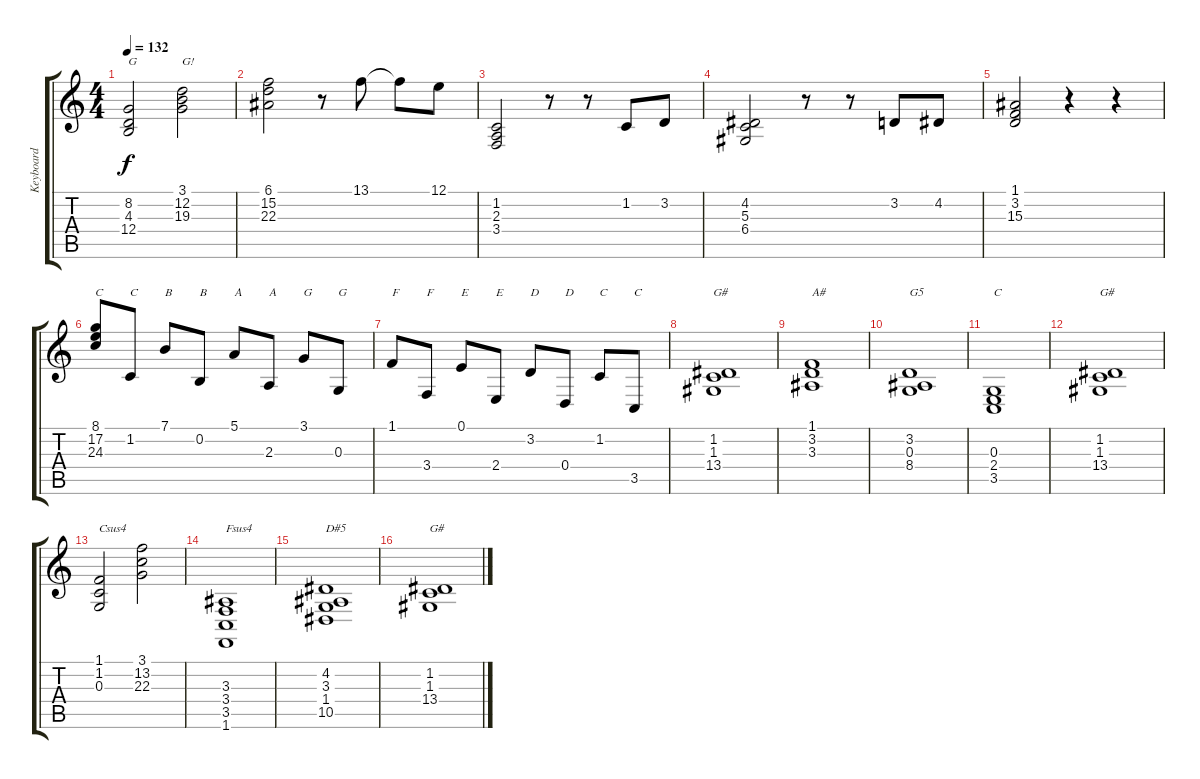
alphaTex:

\track ("Keyboard" "Keyboard") {instrument stringensemble1}
\staff {score tabs}
\tuning (E4 B3 G3 D3 A2 E2) {hide}
\ts (4 4)
\tempo 132
\clef g2
\ks c
(8.2 4.3 12.4).2{txt "G" dy f} (3.1 12.2 19.3).2{txt "G!"} |
(6.1 15.2 22.3).2 r.8 13.1.8 13.1{t}.8 12.1.8 |
(1.2 2.3 3.4).2 r.8 r.8 1.2.8 3.2.8 |
(4.2 5.3 6.4).2 r.8 r.8 3.2.8 4.2.8 |
(1.1 3.2 15.3).2 r.4 r.4 |
(8.1 17.2 24.3).8{txt "C" volume 13 instrument electricgrandpiano} 1.2.8{txt "C"} 7.1.8{txt "B"} 0.2.8{txt "B"} 5.1.8{txt "A"} 2.3.8{txt "A"} 3.1.8{txt "G"} 0.3.8{txt "G"} |
1.1.8{txt "F"} 3.4.8{txt "F"} 0.1.8{txt "E"} 2.4.8{txt "E"} 3.2.8{txt "D"} 0.4.8{txt "D"} 1.2.8{txt "C"} 3.5.8{txt "C"} |
(1.2 1.3 13.4).1{txt "G#" volume 9} |
(1.1 3.2 3.3).1{txt "A#"} |
(3.2 0.3 8.4).1{txt "G5"} |
(0.3 2.4 3.5).1{txt "C"} |
(1.2 1.3 13.4).1{txt "G#"} |
(1.1 1.2 0.3).2{txt "Csus4"} (3.1 13.2 22.3).2 |
(3.3 3.4 3.5 1.6).1{txt "Fsus4"} |
(4.2 3.3 1.4 10.5).1{txt "D#5"} |
(1.2 1.3 13.4).1{txt "G#"}
